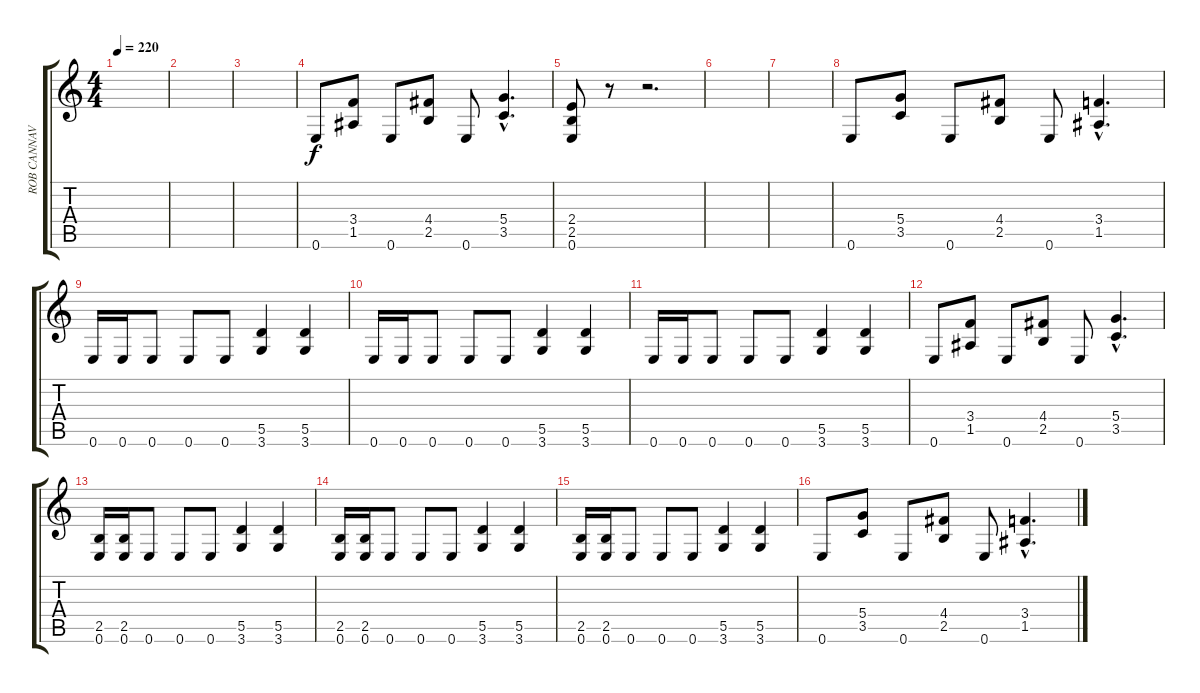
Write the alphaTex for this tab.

\track ("ROB CANNAVINO - Guitar" "ROB CANNAV") {instrument overdrivenguitar}
\staff {score tabs}
\tuning (E4 B3 G3 D3 A2 E2) {hide}
\ts (4 4)
\tempo 220
\clef g2
\ks c
|
|
|
0.6.8 (3.4 1.5).8 0.6.8 (4.4 2.5).8 0.6.8 (5.4{hac} 3.5{hac}).4{d} |
(2.4 2.5 0.6).8 r.8 r.2{d} |
|
|
0.6.8 (5.4 3.5).8 0.6.8 (4.4 2.5).8 0.6.8 (3.4{hac} 1.5{hac}).4{d} |
0.6.16 0.6.16 0.6.8 0.6.8 0.6.8 (5.5 3.6).4 (5.5 3.6).4 |
0.6.16 0.6.16 0.6.8 0.6.8 0.6.8 (5.5 3.6).4 (5.5 3.6).4 |
0.6.16 0.6.16 0.6.8 0.6.8 0.6.8 (5.5 3.6).4 (5.5 3.6).4 |
0.6.8 (3.4 1.5).8 0.6.8 (4.4 2.5).8 0.6.8 (5.4{hac} 3.5{hac}).4{d} |
(2.5 0.6).16 (2.5 0.6).16 0.6.8 0.6.8 0.6.8 (5.5 3.6).4 (5.5 3.6).4 |
(2.5 0.6).16 (2.5 0.6).16 0.6.8 0.6.8 0.6.8 (5.5 3.6).4 (5.5 3.6).4 |
(2.5 0.6).16 (2.5 0.6).16 0.6.8 0.6.8 0.6.8 (5.5 3.6).4 (5.5 3.6).4 |
0.6.8 (5.4 3.5).8 0.6.8 (4.4 2.5).8 0.6.8 (3.4{hac} 1.5{hac}).4{d}
